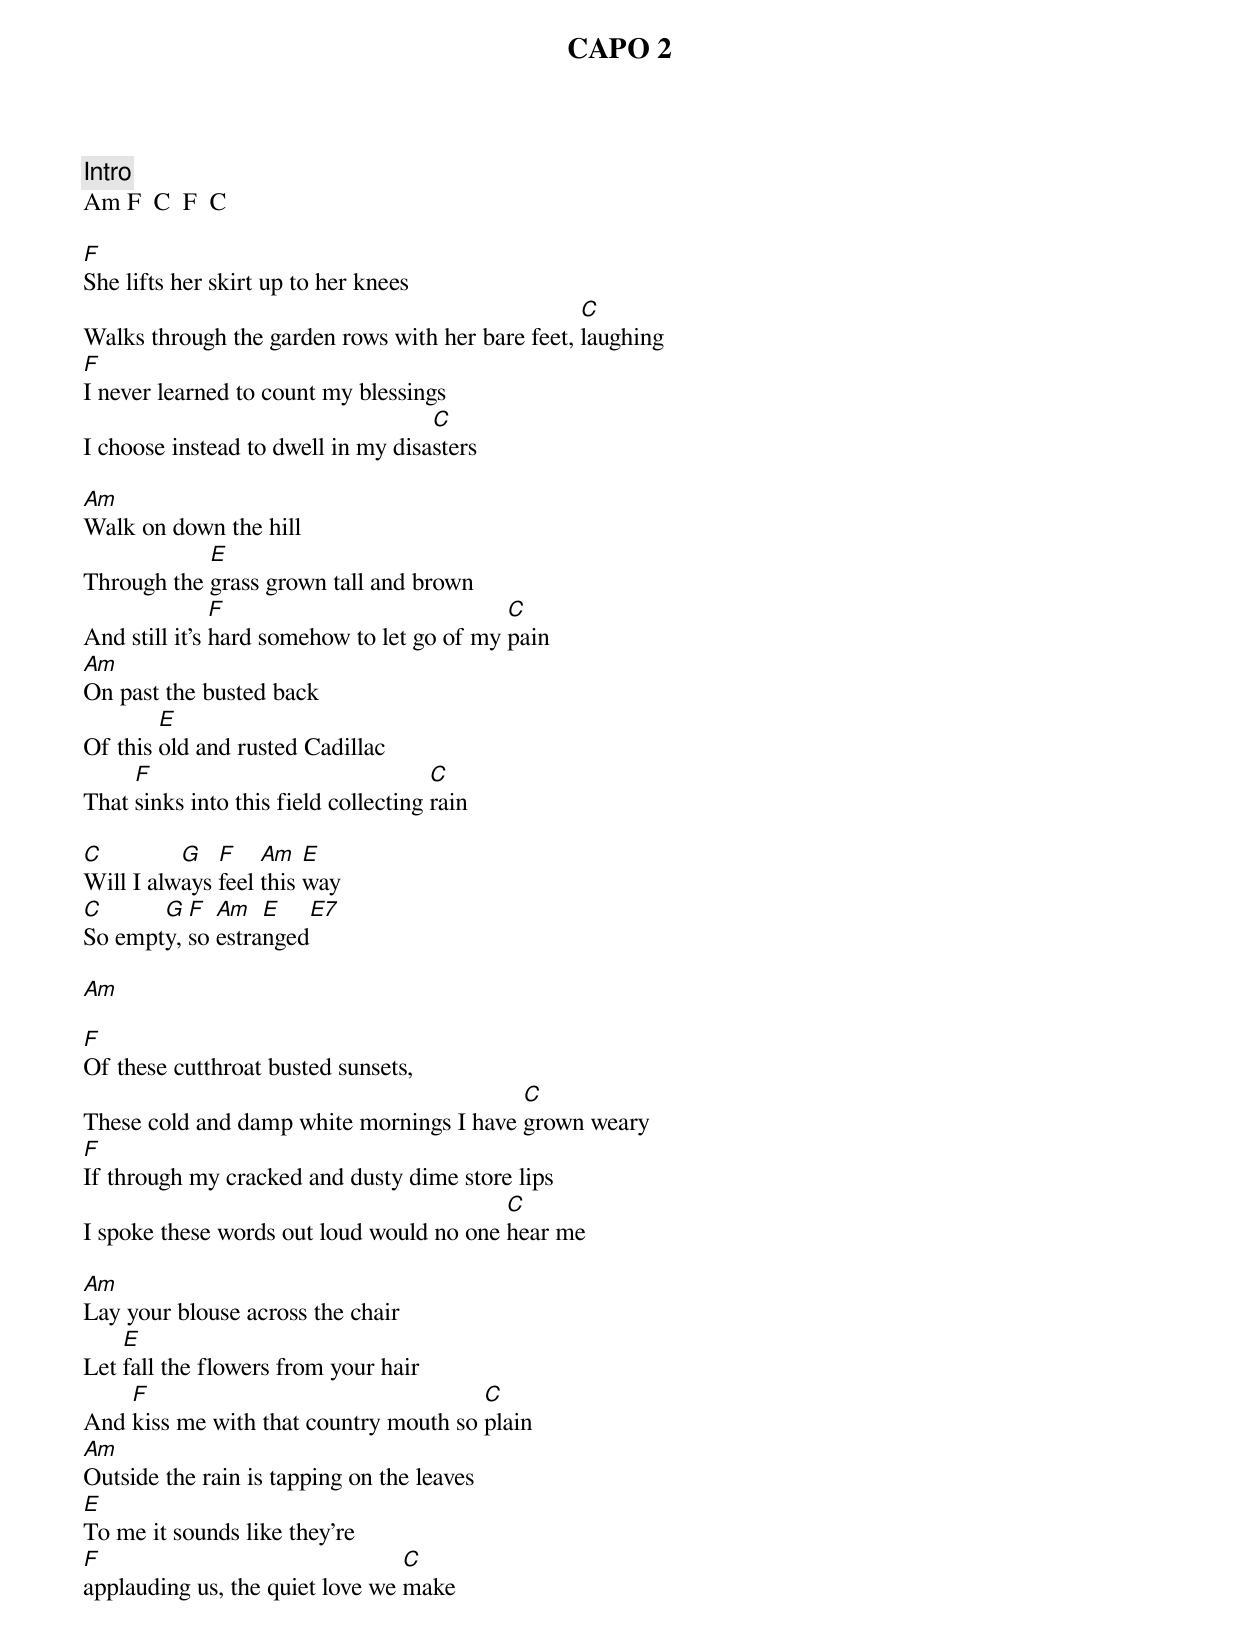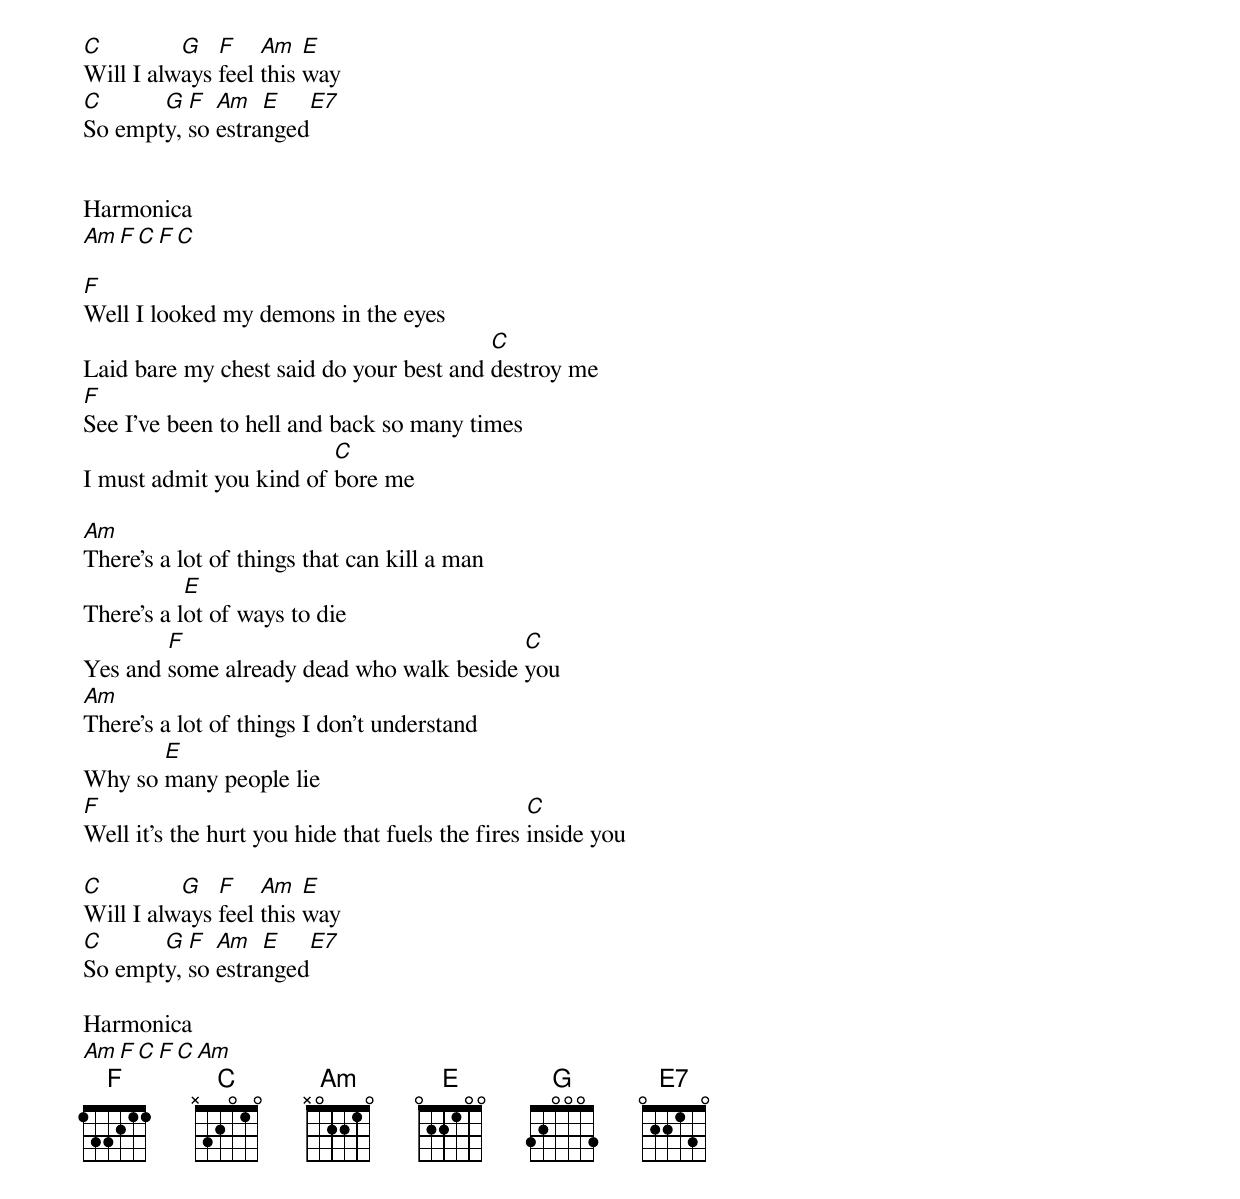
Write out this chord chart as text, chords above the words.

CAPO 2

Intro
Am F  C  F  C

F
She lifts her skirt up to her knees
                                                  C
Walks through the garden rows with her bare feet, laughing
F
I never learned to count my blessings
                                    C
I choose instead to dwell in my disasters

Am
Walk on down the hill
            E
Through the grass grown tall and brown
               F                            C
And still it's hard somehow to let go of my pain
Am
On past the busted back
        E
Of this old and rusted Cadillac
     F                                C
That sinks into this field collecting rain

C         G   F    Am   E
Will I always feel this way
C      G  F  Am   E    E7
So empty, so estranged

Am

F
Of these cutthroat busted sunsets,
                                          C
These cold and damp white mornings I have grown weary
F
If through my cracked and dusty dime store lips
                                          C
I spoke these words out loud would no one hear me

Am
Lay your blouse across the chair
    E
Let fall the flowers from your hair
    F                                  C
And kiss me with that country mouth so plain
Am
Outside the rain is tapping on the leaves
E
To me it sounds like they're
F                                C
applauding us, the quiet love we make

C         G   F    Am   E
Will I always feel this way
C      G  F  Am   E    E7
So empty, so estranged


Harmonica
Am   F   C   F   C

F
Well I looked my demons in the eyes
                                         C
Laid bare my chest said do your best and destroy me
F
See I've been to hell and back so many times
                         C
I must admit you kind of bore me

Am
There's a lot of things that can kill a man
           E
There's a lot of ways to die
        F                                 C
Yes and some already dead who walk beside you
Am
There's a lot of things I don't understand
       E
Why so many people lie
F                                                C
Well it's the hurt you hide that fuels the fires inside you

C         G   F    Am   E
Will I always feel this way
C      G  F  Am   E    E7
So empty, so estranged

Harmonica
Am  F  C  F  C  Am
